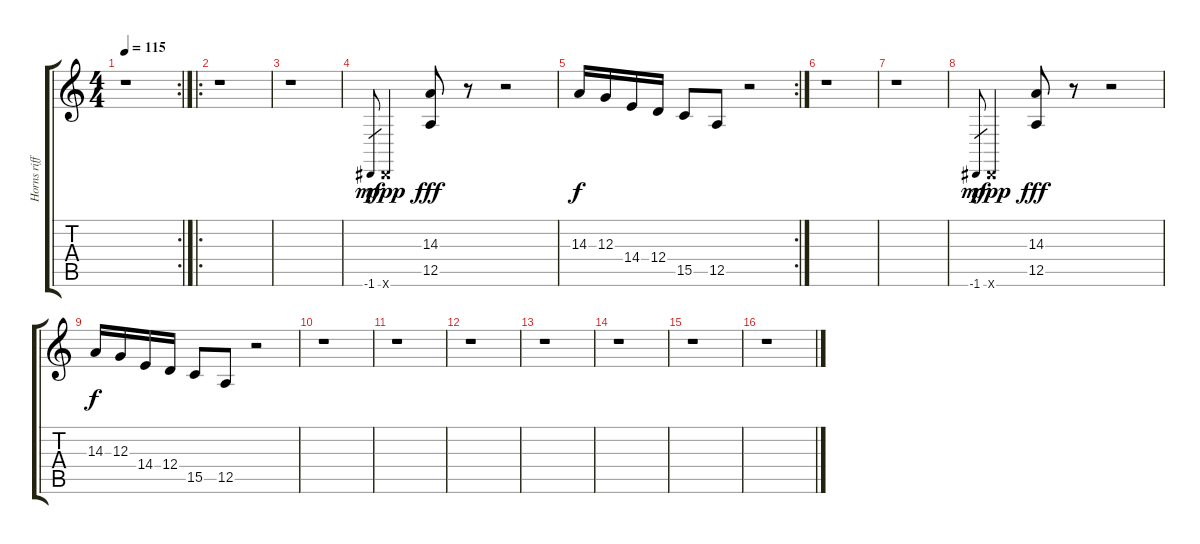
\track ("Horns riff" "Horns riff") {instrument altosax}
\staff {score tabs}
\tuning (E4 B3 G3 D3 A2 E2) {hide}
\rc 2
\ts (4 4)
\tempo 115
\clef g2
\ks c
r.1{dy f} |
\ro
r.1 |
r.1 |
-1.6.8{gr dy mf} -1.6{x}.4{dy ppp} (14.3 12.5).8{dy fff} r.8 r.2 |
\rc 2
14.3.16{dy f} 12.3.16 14.4.16 12.4.16 15.5.8 12.5.8 r.2 |
r.1 |
r.1 |
-1.6.8{gr dy mf} -1.6{x}.4{dy ppp} (14.3 12.5).8{dy fff} r.8 r.2 |
14.3.16{dy f} 12.3.16 14.4.16 12.4.16 15.5.8 12.5.8 r.2 |
r.1 |
r.1 |
r.1 |
r.1 |
r.1 |
r.1 |
r.1
